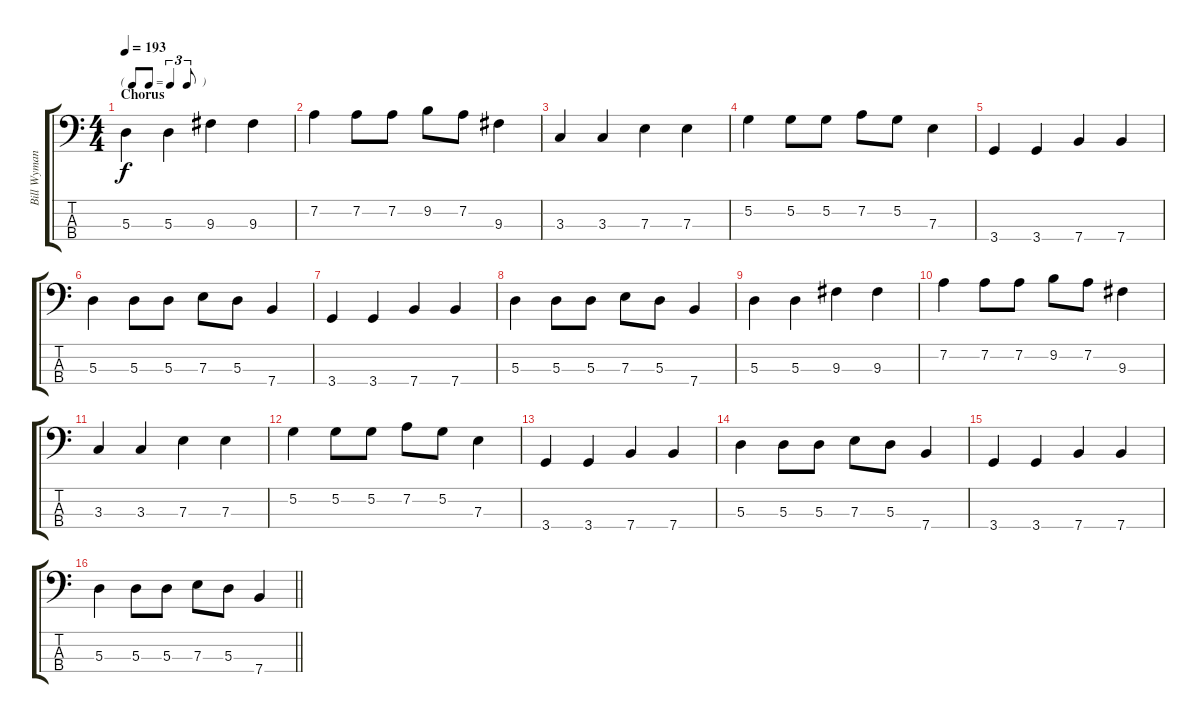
\track ("Bill Wyman" "Bill Wyman") {instrument electricbassfinger}
\staff {score tabs}
\tuning (G2 D2 A1 E1) {hide}
\ts (4 4)
\tf triplet8th
\section ("" "Chorus")
\tempo 193
\clef f4
\ks c
5.3.4{dy f} 5.3.4 9.3.4 9.3.4 |
7.2.4 7.2.8 7.2.8 9.2.8 7.2.8 9.3.4 |
3.3.4 3.3.4 7.3.4 7.3.4 |
5.2.4 5.2.8 5.2.8 7.2.8 5.2.8 7.3.4 |
3.4.4 3.4.4 7.4.4 7.4.4 |
5.3.4 5.3.8 5.3.8 7.3.8 5.3.8 7.4.4 |
3.4.4 3.4.4 7.4.4 7.4.4 |
5.3.4 5.3.8 5.3.8 7.3.8 5.3.8 7.4.4 |
5.3.4 5.3.4 9.3.4 9.3.4 |
7.2.4 7.2.8 7.2.8 9.2.8 7.2.8 9.3.4 |
3.3.4 3.3.4 7.3.4 7.3.4 |
5.2.4 5.2.8 5.2.8 7.2.8 5.2.8 7.3.4 |
3.4.4 3.4.4 7.4.4 7.4.4 |
5.3.4 5.3.8 5.3.8 7.3.8 5.3.8 7.4.4 |
3.4.4 3.4.4 7.4.4 7.4.4 |
\barLineRight lightlight
5.3.4 5.3.8 5.3.8 7.3.8 5.3.8 7.4.4
